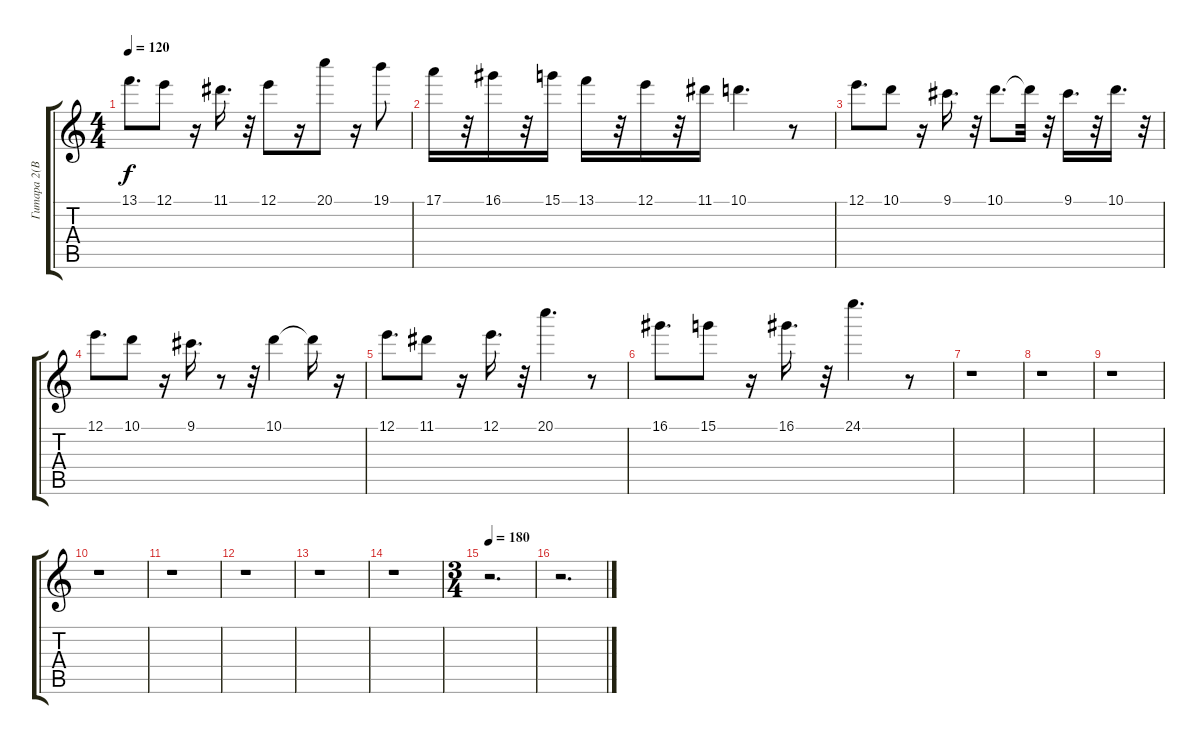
\track ("Гитара 2(Вадим)" "Гитара 2(В") {instrument distortionguitar}
\staff {score tabs}
\tuning (E4 B3 G3 D3 A2 E2) {hide}
\ts (4 4)
\tempo 120
\clef g2
\ks c
13.1.8{d dy f} 12.1.8 r.16 11.1.16{d} r.32 12.1.8 r.16 20.1.8 r.16 19.1.8 |
17.1.16 r.32 16.1.16 r.32 15.1.16 13.1.16 r.32 12.1.16 r.32 11.1.16 10.1.4{d} r.8 |
12.1.8{d} 10.1.8 r.16 9.1.16{d} r.32 10.1.8{d} 10.1{t}.32 r.32 9.1.16{d} r.32 10.1.16{d} r.32 |
12.1.8{d} 10.1.8 r.16 9.1.16{d} r.8 r.32 10.1.4 10.1{t}.16 r.16 |
12.1.8{d} 11.1.8 r.16 12.1.16{d} r.32 20.1.4{d} r.8 |
16.1.8{d} 15.1.8 r.16 16.1.16{d} r.32 24.1.4{d} r.8 |
r.1 |
r.1 |
r.1 |
r.1 |
r.1 |
r.1 |
r.1 |
r.1 |
\ts (3 4)
\tempo 180
r.2{d} |
r.2{d}
